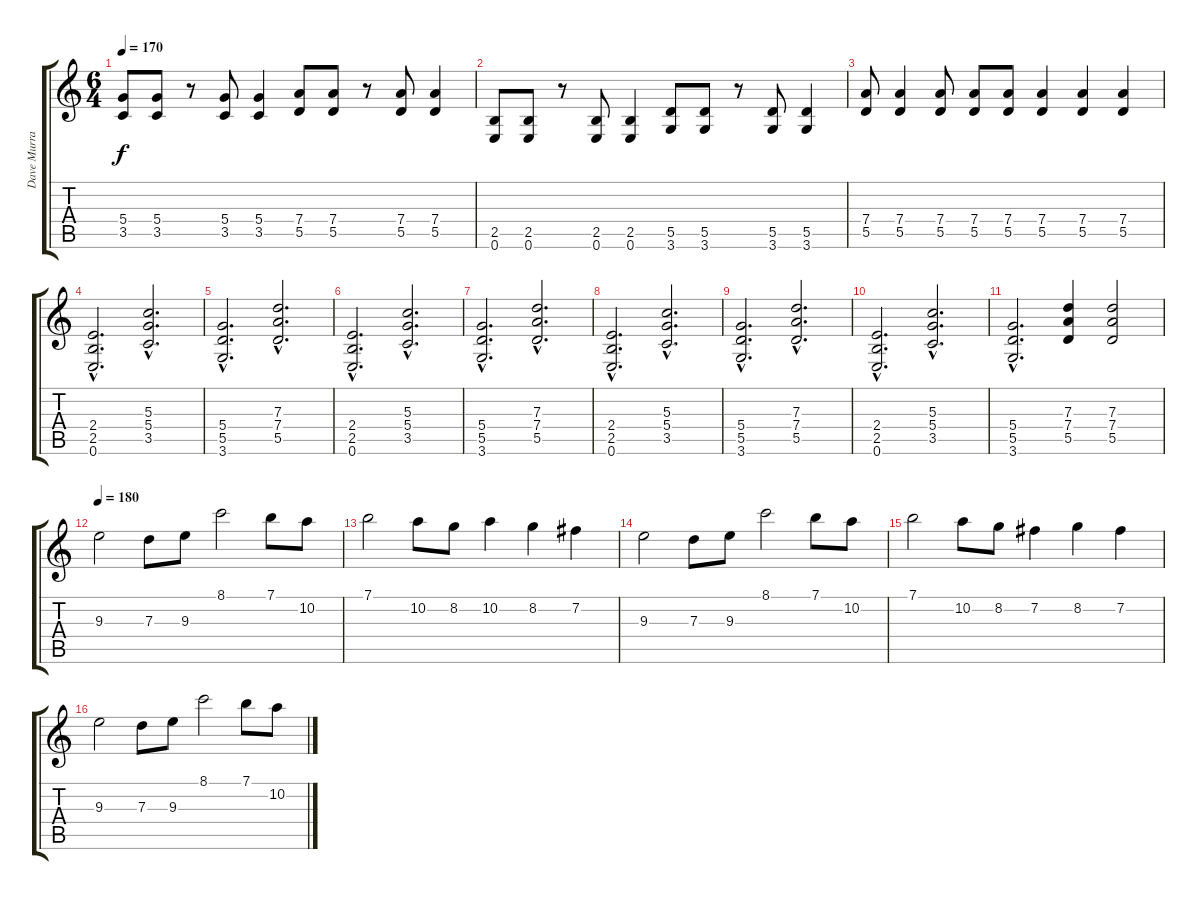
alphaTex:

\track ("Dave Murray" "Dave Murra") {instrument distortionguitar}
\staff {score tabs}
\tuning (E4 B3 G3 D3 A2 E2) {hide}
\ts (6 4)
\tempo 170
\clef g2
\ks c
(5.4 3.5).8{dy f} (5.4 3.5).8 r.8 (5.4 3.5).8 (5.4 3.5).4 (7.4 5.5).8 (7.4 5.5).8 r.8 (7.4 5.5).8 (7.4 5.5).4 |
(2.5 0.6).8 (2.5 0.6).8 r.8 (2.5 0.6).8 (2.5 0.6).4 (5.5 3.6).8 (5.5 3.6).8 r.8 (5.5 3.6).8 (5.5 3.6).4 |
(7.4 5.5).8 (7.4 5.5).4 (7.4 5.5).8 (7.4 5.5).8 (7.4 5.5).8 (7.4 5.5).4 (7.4 5.5).4 (7.4 5.5).4 |
(2.4{hac} 2.5{hac} 0.6{hac}).2{d volume 12 instrument distortionguitar} (5.3{hac} 5.4{hac} 3.5{hac}).2{d} |
(5.4{hac} 5.5{hac} 3.6{hac}).2{d} (7.3{hac} 7.4{hac} 5.5{hac}).2{d} |
(2.4{hac} 2.5{hac} 0.6{hac}).2{d volume 12 instrument distortionguitar} (5.3{hac} 5.4{hac} 3.5{hac}).2{d} |
(5.4{hac} 5.5{hac} 3.6{hac}).2{d} (7.3{hac} 7.4{hac} 5.5{hac}).2{d} |
(2.4{hac} 2.5{hac} 0.6{hac}).2{d volume 12 instrument distortionguitar} (5.3{hac} 5.4{hac} 3.5{hac}).2{d} |
(5.4{hac} 5.5{hac} 3.6{hac}).2{d} (7.3{hac} 7.4{hac} 5.5{hac}).2{d} |
(2.4{hac} 2.5{hac} 0.6{hac}).2{d volume 12 instrument distortionguitar} (5.3{hac} 5.4{hac} 3.5{hac}).2{d} |
(5.4{hac} 5.5{hac} 3.6{hac}).2{d} (7.3 7.4 5.5).4 (7.3 7.4 5.5).2 |
\tempo 180
9.3.2 7.3.8 9.3.8 8.1.2 7.1.8 10.2.8 |
7.1.2 10.2.8 8.2.8 10.2.4 8.2.4 7.2.4 |
9.3.2 7.3.8 9.3.8 8.1.2 7.1.8 10.2.8 |
7.1.2 10.2.8 8.2.8 7.2.4 8.2.4 7.2.4 |
9.3.2 7.3.8 9.3.8 8.1.2 7.1.8 10.2.8
